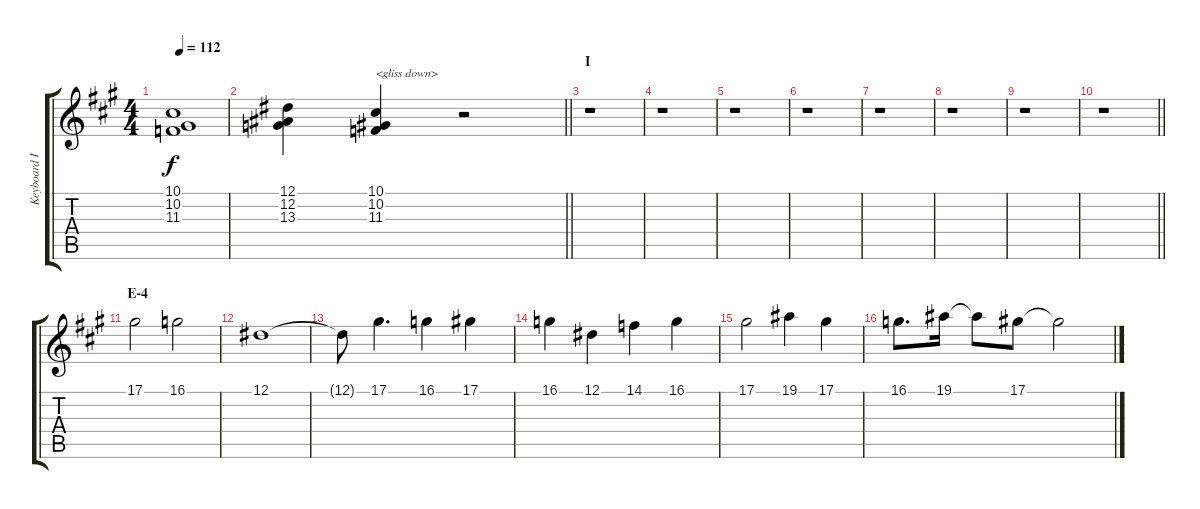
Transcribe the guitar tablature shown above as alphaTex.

\track ("Keyboard I" "Keyboard I") {instrument drawbarorgan}
\staff {score tabs}
\tuning (Eb4 Bb3 Gb3 Db3 Ab2 Eb2) {hide}
\ts (4 4)
\tempo 112
\clef g2
\ks a
(10.1 10.2 11.3).1{dy f} |
\barLineRight lightlight
(12.1 12.2 13.3).4 (10.1 10.2 11.3).4{txt "<gliss down>"} r.2 |
\section ("" "I")
r.1 |
r.1 |
r.1 |
r.1 |
r.1 |
r.1 |
r.1 |
\barLineRight lightlight
r.1 |
\section ("" "E-4")
17.1.2 16.1.2 |
12.1.1 |
12.1{t}.8 17.1.4{d} 16.1.4 17.1.4 |
16.1.4 12.1.4 14.1.4 16.1.4 |
17.1.2 19.1.4 17.1.4 |
16.1.8{d} 19.1.16 19.1{t}.8 17.1.8 17.1{t}.2
